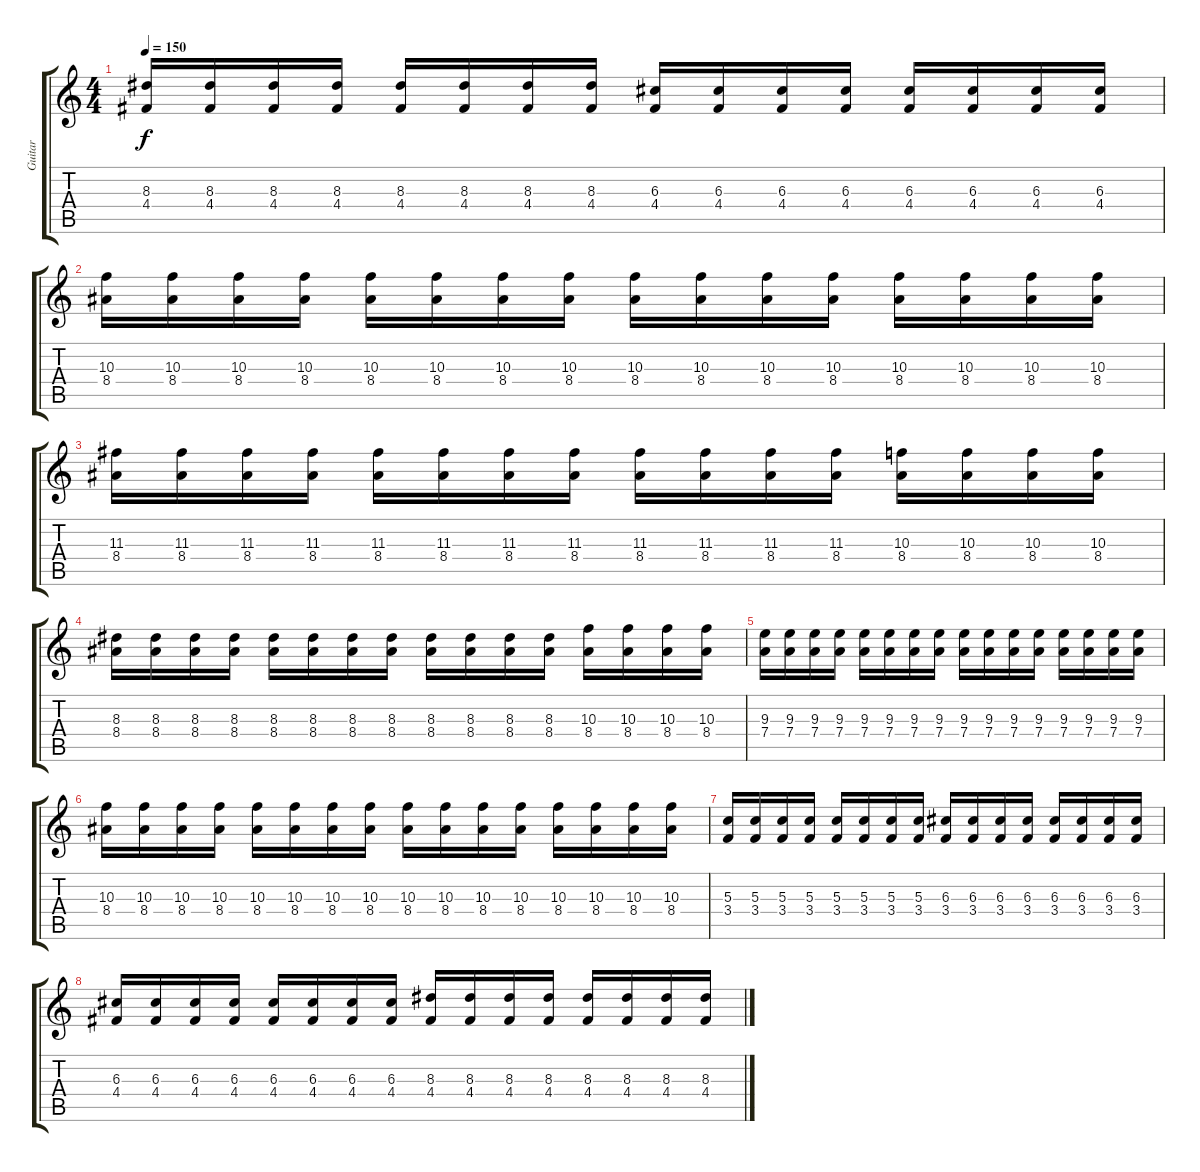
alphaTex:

\track ("Guitar" "Guitar") {instrument distortionguitar}
\staff {score tabs}
\tuning (E4 B3 G3 D3 A2 E2) {hide}
\ts (4 4)
\tempo 150
\clef g2
\ks c
(8.3 4.4).16{dy f} (8.3 4.4).16 (8.3 4.4).16 (8.3 4.4).16 (8.3 4.4).16 (8.3 4.4).16 (8.3 4.4).16 (8.3 4.4).16 (6.3 4.4).16 (6.3 4.4).16 (6.3 4.4).16 (6.3 4.4).16 (6.3 4.4).16 (6.3 4.4).16 (6.3 4.4).16 (6.3 4.4).16 |
(10.3 8.4).16 (10.3 8.4).16 (10.3 8.4).16 (10.3 8.4).16 (10.3 8.4).16 (10.3 8.4).16 (10.3 8.4).16 (10.3 8.4).16 (10.3 8.4).16 (10.3 8.4).16 (10.3 8.4).16 (10.3 8.4).16 (10.3 8.4).16 (10.3 8.4).16 (10.3 8.4).16 (10.3 8.4).16 |
(11.3 8.4).16 (11.3 8.4).16 (11.3 8.4).16 (11.3 8.4).16 (11.3 8.4).16 (11.3 8.4).16 (11.3 8.4).16 (11.3 8.4).16 (11.3 8.4).16 (11.3 8.4).16 (11.3 8.4).16 (11.3 8.4).16 (10.3 8.4).16 (10.3 8.4).16 (10.3 8.4).16 (10.3 8.4).16 |
(8.3 8.4).16 (8.3 8.4).16 (8.3 8.4).16 (8.3 8.4).16 (8.3 8.4).16 (8.3 8.4).16 (8.3 8.4).16 (8.3 8.4).16 (8.3 8.4).16 (8.3 8.4).16 (8.3 8.4).16 (8.3 8.4).16 (10.3 8.4).16 (10.3 8.4).16 (10.3 8.4).16 (10.3 8.4).16 |
(9.3 7.4).16 (9.3 7.4).16 (9.3 7.4).16 (9.3 7.4).16 (9.3 7.4).16 (9.3 7.4).16 (9.3 7.4).16 (9.3 7.4).16 (9.3 7.4).16 (9.3 7.4).16 (9.3 7.4).16 (9.3 7.4).16 (9.3 7.4).16 (9.3 7.4).16 (9.3 7.4).16 (9.3 7.4).16 |
(10.3 8.4).16 (10.3 8.4).16 (10.3 8.4).16 (10.3 8.4).16 (10.3 8.4).16 (10.3 8.4).16 (10.3 8.4).16 (10.3 8.4).16 (10.3 8.4).16 (10.3 8.4).16 (10.3 8.4).16 (10.3 8.4).16 (10.3 8.4).16 (10.3 8.4).16 (10.3 8.4).16 (10.3 8.4).16 |
(5.3 3.4).16 (5.3 3.4).16 (5.3 3.4).16 (5.3 3.4).16 (5.3 3.4).16 (5.3 3.4).16 (5.3 3.4).16 (5.3 3.4).16 (6.3 3.4).16 (6.3 3.4).16 (6.3 3.4).16 (6.3 3.4).16 (6.3 3.4).16 (6.3 3.4).16 (6.3 3.4).16 (6.3 3.4).16 |
(6.3 4.4).16 (6.3 4.4).16 (6.3 4.4).16 (6.3 4.4).16 (6.3 4.4).16 (6.3 4.4).16 (6.3 4.4).16 (6.3 4.4).16 (8.3 4.4).16 (8.3 4.4).16 (8.3 4.4).16 (8.3 4.4).16 (8.3 4.4).16 (8.3 4.4).16 (8.3 4.4).16 (8.3 4.4).16
